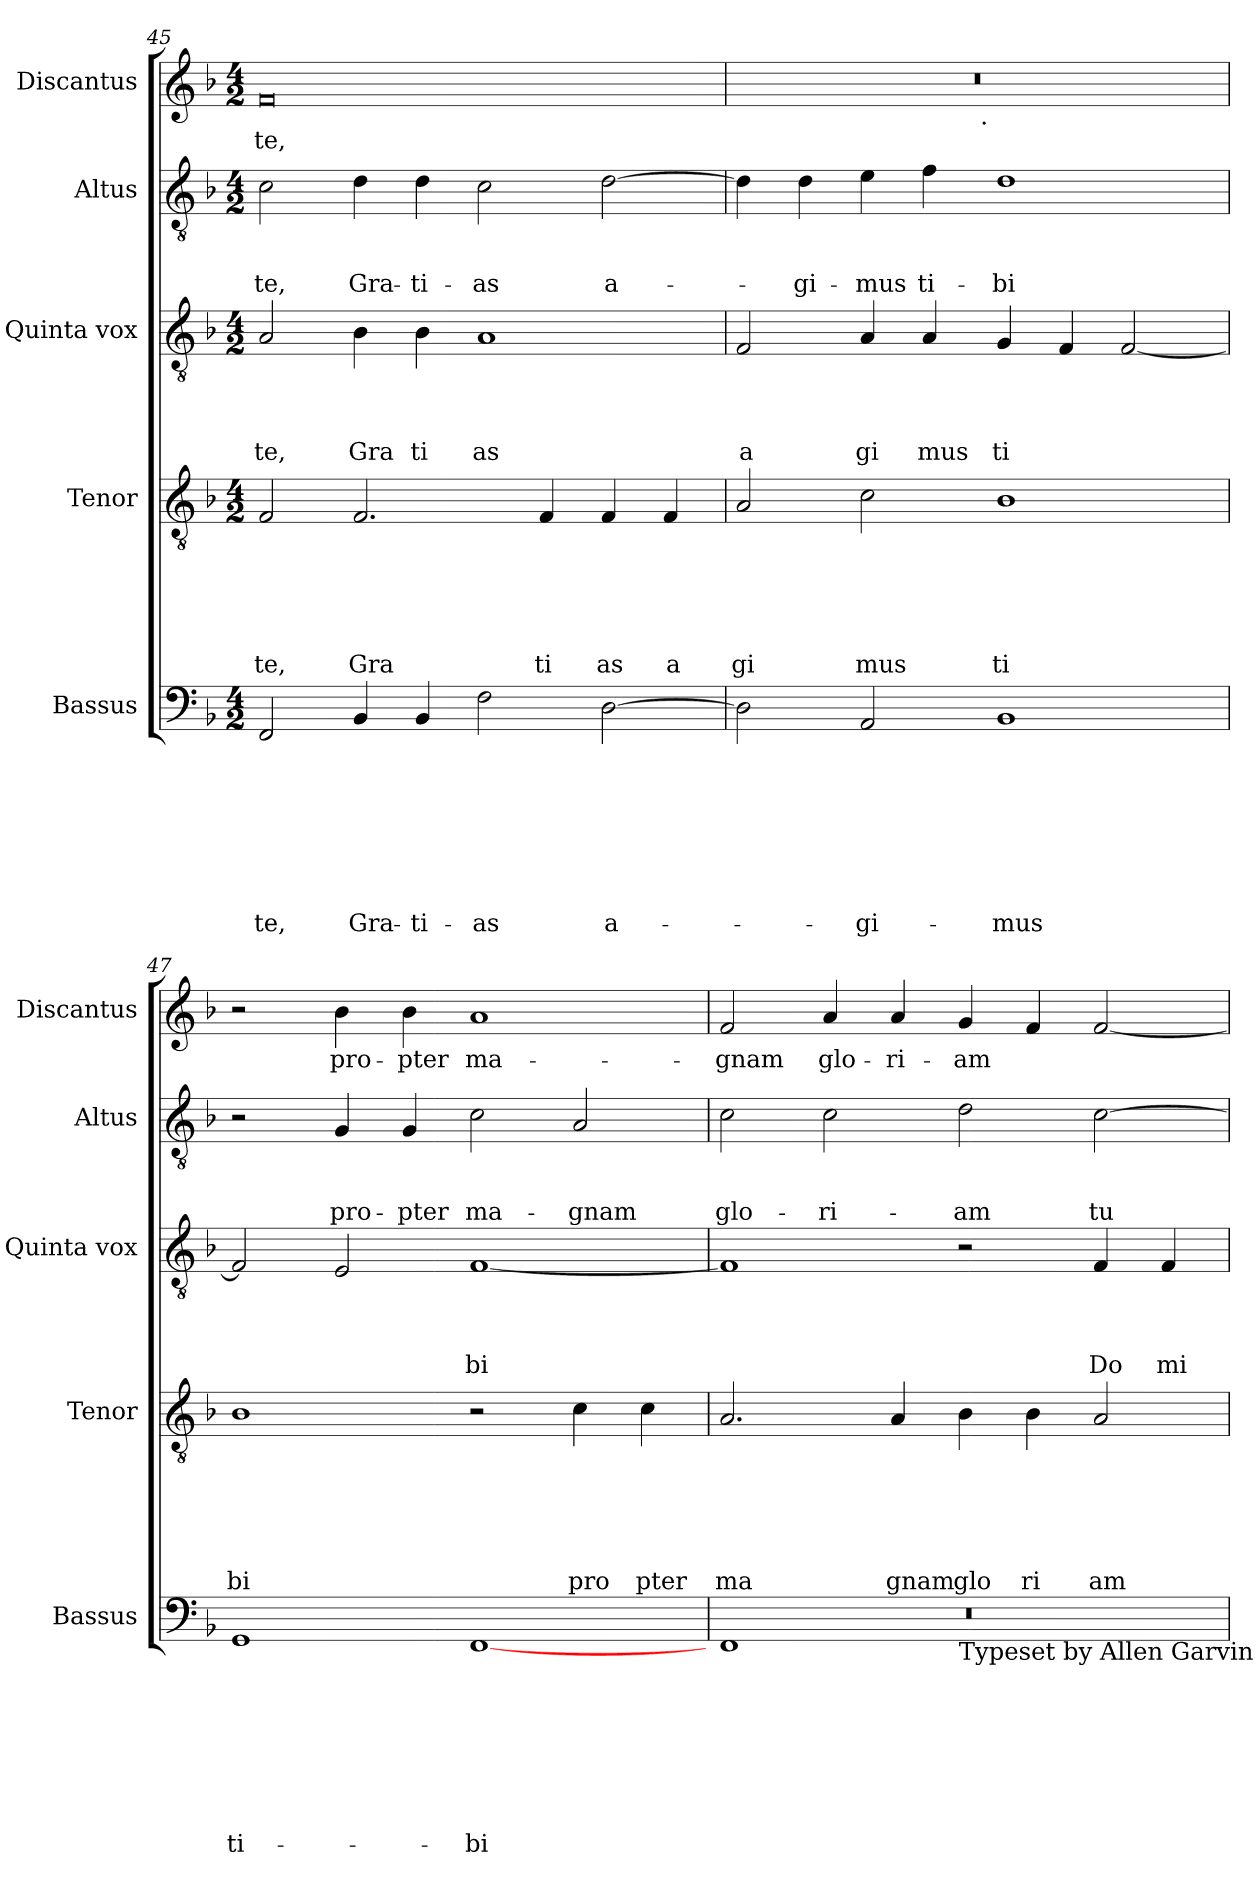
**kern	**text	**text	**text	**text	**text	**text	**text	**text	**kern	**text	**text	**text	**text	**text	**text	**kern	**text	**text	**text	**text	**kern	**text	**text	**text	**kern	**text
*part5	*part5	*part5	*part5	*part5	*part5	*part5	*part5	*part5	*part4	*part4	*part4	*part4	*part4	*part4	*part4	*part3	*part3	*part3	*part3	*part3	*part2	*part2	*part2	*part2	*part1	*part1
*staff5	*staff5	*staff5	*staff5	*staff5	*staff5	*staff5	*staff5	*staff5	*staff4	*staff4	*staff4	*staff4	*staff4	*staff4	*staff4	*staff3	*staff3	*staff3	*staff3	*staff3	*staff2	*staff2	*staff2	*staff2	*staff1	*staff1
*I"Bassus	*	*	*	*	*	*	*	*	*I"Tenor	*	*	*	*	*	*	*I"Quinta vox	*	*	*	*	*I"Altus	*	*	*	*I"Discantus	*
*I'Bassus	*	*	*	*	*	*	*	*	*I'Tenor	*	*	*	*	*	*	*I'Quinta vox	*	*	*	*	*I'Altus	*	*	*	*I'Discantus	*
*clefF4	*	*	*	*	*	*	*	*	*clefGv2	*	*	*	*	*	*	*clefGv2	*	*	*	*	*clefGv2	*	*	*	*clefG2	*
*ITrd-3c-5	*	*	*	*	*	*	*	*	*ITrd-3c-5	*	*	*	*	*	*	*	*	*	*	*	*ITrd-3c-5	*	*	*	*ITrd-3c-5	*
*k[b-e-]	*	*	*	*	*	*	*	*	*k[b-e-]	*	*	*	*	*	*	*k[b-]	*	*	*	*	*k[b-e-]	*	*	*	*k[b-e-]	*
*B-:	*	*	*	*	*	*	*	*	*B-:	*	*	*	*	*	*	*F:	*	*	*	*	*B-:	*	*	*	*B-:	*
*M4/2	*	*	*	*	*	*	*	*	*M4/2	*	*	*	*	*	*	*M4/2	*	*	*	*	*M4/2	*	*	*	*M4/2	*
=45	=45	=45	=45	=45	=45	=45	=45	=45	=45	=45	=45	=45	=45	=45	=45	=45	=45	=45	=45	=45	=45	=45	=45	=45	=45	=45
!	!	!	!	!	!	!	!	!LO:LY:b	!	!	!	!	!	!	!LO:LY:b	!	!	!	!	!LO:LY:b	!	!	!	!LO:LY:b	!	!LO:LY:b
2BB-/	.	.	.	.	.	.	.	te,	2B-/	.	.	.	.	.	te,	2A/	.	.	.	te,	2f\	.	.	te,	0b-	te,
!	!	!	!	!	!	!	!	!LO:LY:b	!	!	!	!	!	!	!LO:LY:b	!	!	!	!	!LO:LY:b	!	!	!	!LO:LY:b	!	!
4E-/	.	.	.	.	.	.	.	Gra-	2.B-/	.	.	.	.	.	Gra	4B-\	.	.	.	Gra	4g\	.	.	Gra-	.	.
!	!	!	!	!	!	!	!	!LO:LY:b	!	!	!	!	!	!	!	!	!	!	!	!LO:LY:b	!	!	!	!LO:LY:b	!	!
4E-/	.	.	.	.	.	.	.	-ti-	.	.	.	.	.	.	.	4B-\	.	.	.	ti	4g\	.	.	-ti-	.	.
!	!	!	!	!	!	!	!	!LO:LY:b	!	!	!	!	!	!	!	!	!	!	!	!LO:LY:b	!	!	!	!LO:LY:b	!	!
2B-\	.	.	.	.	.	.	.	-as	.	.	.	.	.	.	.	1A	.	.	.	as	2f\	.	.	-as	.	.
!	!	!	!	!	!	!	!	!	!	!	!	!	!	!	!LO:LY:b	!	!	!	!	!	!	!	!	!	!	!
.	.	.	.	.	.	.	.	.	4B-/	.	.	.	.	.	ti	.	.	.	.	.	.	.	.	.	.	.
!	!	!	!	!	!	!	!	!LO:LY:b	!	!	!	!	!	!	!LO:LY:b	!	!	!	!	!	!	!	!	!LO:LY:b	!	!
[>2G\	.	.	.	.	.	.	.	a-	4B-/	.	.	.	.	.	as	.	.	.	.	.	[>2g\	.	.	a-	.	.
!	!	!	!	!	!	!	!	!	!	!	!	!	!	!	!LO:LY:b	!	!	!	!	!	!	!	!	!	!	!
.	.	.	.	.	.	.	.	.	4B-/	.	.	.	.	.	a	.	.	.	.	.	.	.	.	.	.	.
=46	=46	=46	=46	=46	=46	=46	=46	=46	=46	=46	=46	=46	=46	=46	=46	=46	=46	=46	=46	=46	=46	=46	=46	=46	=46	=46
!	!	!	!	!	!	!	!	!	!	!	!	!	!	!	!LO:LY:b	!	!	!	!	!LO:LY:b	!	!	!	!	!	!
*	*	*	*	*	*	*	*	*	*	*	*	*	*	*	*	*	*	*	*	*	*	*	*	*	*^	*
2G\]	.	.	.	.	.	.	.	.	2d/	.	.	.	.	.	gi	2F/	.	.	.	a	4g\]	.	.	.	0r	2ryy	.
!	!	!	!	!	!	!	!	!	!	!	!	!	!	!	!	!	!	!	!	!	!	!	!	!LO:LY:b	!	!	!
.	.	.	.	.	.	.	.	.	.	.	.	.	.	.	.	.	.	.	.	.	4g\	.	.	-gi-	.	.	.
!	!	!	!	!	!	!	!	!LO:LY:b	!	!	!	!	!	!	!LO:LY:b	!	!	!	!	!LO:LY:b	!	!	!	!LO:LY:b	!	!	!
2D/	.	.	.	.	.	.	.	-gi-	2f\	.	.	.	.	.	mus	4A/	.	.	.	gi	4a\	.	.	-mus	.	4...ryy	.
!	!	!	!	!	!	!	!	!	!	!	!	!	!	!	!	!	!	!	!	!LO:LY:b	!	!	!	!LO:LY:b	!	!	!
.	.	.	.	.	.	.	.	.	.	.	.	.	.	.	.	4A/	.	.	.	mus	4b-\	.	.	ti-	.	.	.
!	!	!	!	!	!	!	!	!	!	!	!	!	!	!	!	!	!	!	!	!	!	!	!	!	!	!LO:TX:b:t=.	!
.	.	.	.	.	.	.	.	.	.	.	.	.	.	.	.	.	.	.	.	.	.	.	.	.	.	1ryy	.
!	!	!	!	!	!	!	!	!LO:LY:b	!	!	!	!	!	!	!LO:LY:b	!	!	!	!	!LO:LY:b	!	!	!	!LO:LY:b	!	!	!
1E-	.	.	.	.	.	.	.	-mus	1e-	.	.	.	.	.	ti	4G/	.	.	.	ti	1g	.	.	-bi	.	.	.
.	.	.	.	.	.	.	.	.	.	.	.	.	.	.	.	4F/	.	.	.	.	.	.	.	.	.	.	.
.	.	.	.	.	.	.	.	.	.	.	.	.	.	.	.	[<2F/	.	.	.	.	.	.	.	.	.	.	.
.	.	.	.	.	.	.	.	.	.	.	.	.	.	.	.	.	.	.	.	.	.	.	.	.	.	32ryy	.
!!LO:LB:g=z
=47	=47	=47	=47	=47	=47	=47	=47	=47	=47	=47	=47	=47	=47	=47	=47	=47	=47	=47	=47	=47	=47	=47	=47	=47	=47	=47	=47
!	!	!	!	!	!	!	!	!LO:LY:b	!	!	!	!	!	!	!LO:LY:b	!	!	!	!	!	!	!	!	!	!	!	!
*	*	*	*	*	*	*	*	*	*	*	*	*	*	*	*	*	*	*	*	*	*	*	*	*	*v	*v	*
1C	.	.	.	.	.	.	.	ti-	1e-	.	.	.	.	.	bi	2F/]	.	.	.	.	2r	.	.	.	2r	.
!	!	!	!	!	!	!	!	!	!	!	!	!	!	!	!	!	!	!	!	!	!	!	!	!LO:LY:b	!	!LO:LY:b
.	.	.	.	.	.	.	.	.	.	.	.	.	.	.	.	2E/	.	.	.	.	4c/	.	.	pro-	4ee-\	pro-
!	!	!	!	!	!	!	!	!	!	!	!	!	!	!	!	!	!	!	!	!	!	!	!	!LO:LY:b	!	!LO:LY:b
.	.	.	.	.	.	.	.	.	.	.	.	.	.	.	.	.	.	.	.	.	4c/	.	.	-pter	4ee-\	-pter
!	!	!	!	!	!	!	!	!LO:LY:b	!	!	!	!	!	!	!	!	!	!	!	!LO:LY:b	!	!	!	!LO:LY:b	!	!LO:LY:b
[<1BB-	.	.	.	.	.	.	.	-bi	2r	.	.	.	.	.	.	[<1F	.	.	.	bi	2f\	.	.	ma-	1dd	ma-
!	!	!	!	!	!	!	!	!	!	!	!	!	!	!	!LO:LY:b	!	!	!	!	!	!	!	!	!LO:LY:b	!	!
.	.	.	.	.	.	.	.	.	4f\	.	.	.	.	.	pro	.	.	.	.	.	2d/	.	.	-gnam	.	.
!	!	!	!	!	!	!	!	!	!	!	!	!	!	!	!LO:LY:b	!	!	!	!	!	!	!	!	!	!	!
.	.	.	.	.	.	.	.	.	4f\	.	.	.	.	.	pter	.	.	.	.	.	.	.	.	.	.	.
=48	=48	=48	=48	=48	=48	=48	=48	=48	=48	=48	=48	=48	=48	=48	=48	=48	=48	=48	=48	=48	=48	=48	=48	=48	=48	=48
*^	*	*	*	*	*	*	*	*	*	*	*	*	*	*	*	*	*	*	*	*	*	*	*	*	*	*
*	*^	*	*	*	*	*	*	*	*	*	*	*	*	*	*	*	*	*	*	*	*	*	*	*	*	*	*
!	!	!LO:N:vis=1	!	!	!	!	!	!	!	!	!	!	!	!	!	!	!LO:LY:b	!	!	!	!	!	!	!	!	!LO:LY:b	!	!LO:LY:b
0ryy	1BB-	0r	.	.	.	.	.	.	.	.	2.d/	.	.	.	.	.	ma	1F]	.	.	.	.	2f\	.	.	glo-	2b-/	-gnam
!	!	!	!	!	!	!	!	!	!	!	!	!	!	!	!	!	!	!	!	!	!	!	!	!	!	!LO:LY:b	!	!LO:LY:b
.	.	.	.	.	.	.	.	.	.	.	.	.	.	.	.	.	.	.	.	.	.	.	2f\	.	.	-ri-	4dd/	glo-
!	!	!	!	!	!	!	!	!	!	!	!	!	!	!	!	!	!LO:LY:b	!	!	!	!	!	!	!	!	!	!	!LO:LY:b
.	.	.	.	.	.	.	.	.	.	.	4d/	.	.	.	.	.	gnam	.	.	.	.	.	.	.	.	.	4dd/	-ri-
!	!LO:TX:b:t=Typeset by Allen Garvin	!	!	!	!	!	!	!	!	!	!	!	!	!	!	!	!	!	!	!	!	!	!	!	!	!	!	!
!	!	!	!	!	!	!	!	!	!	!	!	!	!	!	!	!	!LO:LY:b	!	!	!	!	!	!	!	!	!LO:LY:b	!	!LO:LY:b
.	1ryy	.	.	.	.	.	.	.	.	.	4e-\	.	.	.	.	.	glo	2r	.	.	.	.	2g\	.	.	-am	4cc/	-am
!	!	!	!	!	!	!	!	!	!	!	!	!	!	!	!	!	!LO:LY:b	!	!	!	!	!	!	!	!	!	!	!
.	.	.	.	.	.	.	.	.	.	.	4e-\	.	.	.	.	.	ri	.	.	.	.	.	.	.	.	.	4b-/	.
!	!	!	!	!	!	!	!	!	!	!	!	!	!	!	!	!	!LO:LY:b	!	!	!	!	!LO:LY:b	!	!	!	!LO:LY:b	!	!
.	.	.	.	.	.	.	.	.	.	.	2d/	.	.	.	.	.	am	4F/	.	.	.	Do	[>2f\	.	.	tu-	[<2b-/	.
!	!	!	!	!	!	!	!	!	!	!	!	!	!	!	!	!	!	!	!	!	!	!LO:LY:b	!	!	!	!	!	!
.	.	.	.	.	.	.	.	.	.	.	.	.	.	.	.	.	.	4F/	.	.	.	mi	.	.	.	.	.	.
*v	*v	*v	*	*	*	*	*	*	*	*	*	*	*	*	*	*	*	*	*	*	*	*	*	*	*	*	*	*
=	=	=	=	=	=	=	=	=	=	=	=	=	=	=	=	=	=	=	=	=	=	=	=	=	=	=
*-	*-	*-	*-	*-	*-	*-	*-	*-	*-	*-	*-	*-	*-	*-	*-	*-	*-	*-	*-	*-	*-	*-	*-	*-	*-	*-
